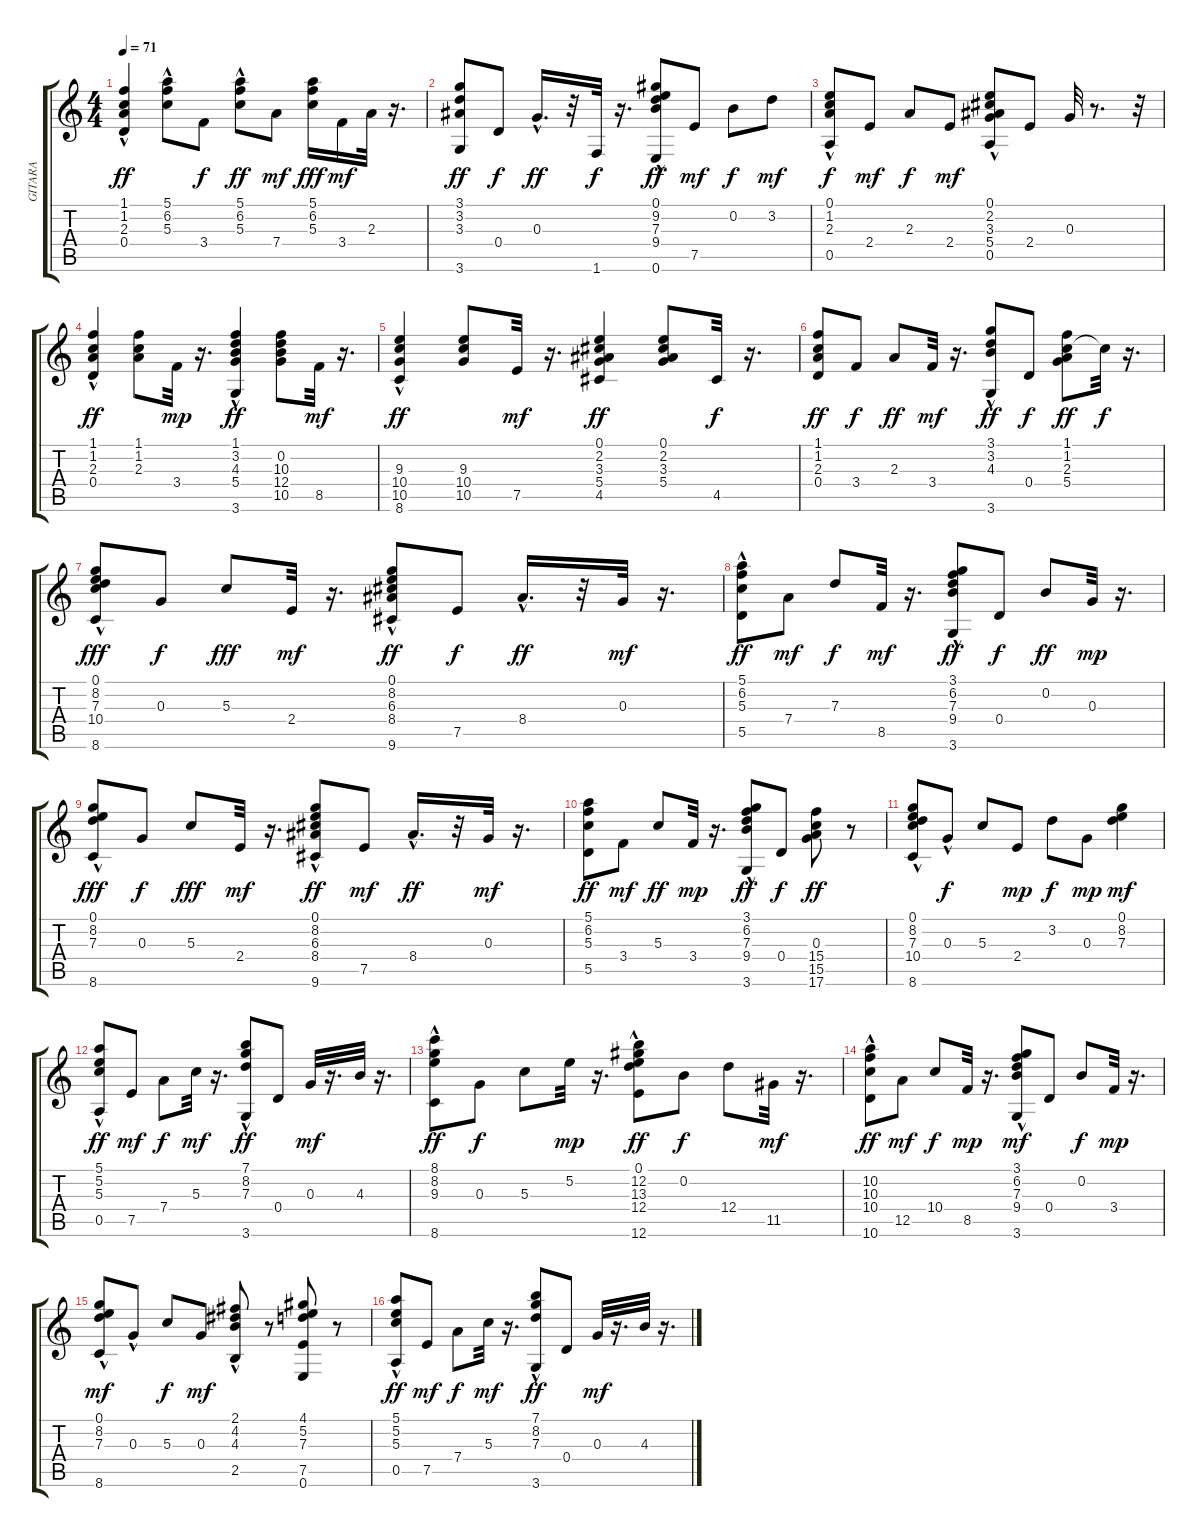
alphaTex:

\track ("GITARA" "GITARA") {instrument electricguitarjazz}
\staff {score tabs}
\tuning (E4 B3 G3 D3 A2 E2) {hide}
\ts (4 4)
\tempo 71
\clef g2
\ks c
(1.1{hac} 1.2{hac} 2.3 0.4{hac}).4{dy ff} (5.1 6.2 5.3{hac}).8 3.4.8{dy f} (5.1 6.2 5.3{hac}).8{dy ff} 7.4.8{dy mf} (5.1 6.2 5.3).16{dy fff} 3.4.16{dy mf} 2.3.32 r.16{d} |
(3.1 3.2 3.3 3.6).8{dy ff} 0.4.8{dy f} 0.3{hac}.16{d dy ff} r.32 1.6.32{dy f} r.16{d} (0.1 9.2{hac} 7.3 9.4 0.6{hac}).8{dy ff} 7.5.8{dy mf} 0.2.8{dy f} 3.2.8{dy mf} |
(0.1{hac} 1.2{hac} 2.3 0.5{hac}).8{dy f} 2.4.8{dy mf} 2.3.8{dy f} 2.4.8{dy mf} (0.1 2.2 3.3 5.4 0.5{hac}).8 2.4.8 0.3.32 r.8{d} r.32 |
(1.1 1.2 2.3 0.4{hac}).4{dy ff} (1.1 1.2 2.3).8 3.4.32{dy mp} r.16{d} (1.1 3.2 4.3 5.4 3.6{hac}).4{dy ff} (0.2 10.3 12.4 10.5).8 8.5.32{dy mf} r.16{d} |
(9.3 10.4 10.5 8.6{hac}).4{dy ff} (9.3 10.4 10.5).8 7.5.32{dy mf} r.16{d} (0.1 2.2 3.3 5.4 4.5).4{dy ff} (0.1 2.2 3.3 5.4).8 4.5.32{dy f} r.16{d} |
(1.1 1.2 2.3 0.4).8{dy ff} 3.4.8{dy f} 2.3.8{dy ff} 3.4.32{dy mf} r.16{d} (3.1 3.2 4.3 3.6{hac}).8{dy ff} 0.4.8{dy f} (1.1 1.2 2.3 5.4).8{dy ff} 1.2{t}.32{dy f} r.16{d} |
(0.1 8.2{hac} 7.3 10.4 8.6{hac}).8{dy fff} 0.3.8{dy f} 5.3.8{dy fff} 2.4.32{dy mf} r.16{d} (0.1 8.2 6.3 8.4 9.6{hac}).8{dy ff} 7.5.8{dy f} 8.4{hac}.16{d dy ff} r.32 0.3.32{dy mf} r.16{d} |
(5.1 6.2{hac} 5.3{hac} 5.5{hac}).8{dy ff} 7.4.8{dy mf} 7.3.8{dy f} 8.5.32{dy mf} r.16{d} (3.1 6.2 7.3 9.4 3.6{hac}).8{dy ff} 0.4.8{dy f} 0.2.8{dy ff} 0.3.32{dy mp} r.16{d} |
(0.1 8.2 7.3 8.6{hac}).8{dy fff} 0.3.8{dy f} 5.3.8{dy fff} 2.4.32{dy mf} r.16{d} (0.1 8.2 6.3{hac} 8.4 9.6{hac}).8{dy ff} 7.5.8{dy mf} 8.4{hac}.16{d dy ff} r.32 0.3.32{dy mf} r.16{d} |
(5.1 6.2 5.3 5.5).8{dy ff} 3.4.8{dy mf} 5.3.8{dy ff} 3.4.32{dy mp} r.16{d} (3.1 6.2 7.3 9.4 3.6{hac}).8{dy ff} 0.4.8{dy f} (0.3 15.4 15.5 17.6).8{dy ff} r.8 |
(0.1 8.2 7.3 10.4 8.6{hac}).8 0.3{hac}.8{dy f} 5.3.8 2.4.8{dy mp} 3.2.8{dy f} 0.3.8{dy mp} (0.1 8.2 7.3).4{dy mf} |
(5.1 5.2{hac} 5.3 0.5{hac}).8{dy ff} 7.5.8{dy mf} 7.4.8{dy f} 5.3.32{dy mf} r.16{d} (7.1 8.2{hac} 7.3 3.6{hac}).8{dy ff} 0.4.8 0.3.32{dy mf} r.16{d} 4.3.32 r.16{d} |
(8.1{hac} 8.2{hac} 9.3 8.6{hac}).8{dy ff} 0.3.8{dy f} 5.3.8 5.2.32{dy mp} r.16{d} (0.1 12.2{hac} 13.3 12.4 12.6).8{dy ff} 0.2.8{dy f} 12.4.8 11.5.32{dy mf} r.16{d} |
(10.2 10.3 10.4 10.6{hac}).8{dy ff} 12.5.8{dy mf} 10.4.8{dy f} 8.5.32{dy mp} r.16{d} (3.1 6.2{hac} 7.3{hac} 9.4 3.6{hac}).8{dy mf} 0.4.8 0.2.8{dy f} 3.4.32{dy mp} r.16{d} |
(0.1 8.2 7.3 8.6{hac}).8{dy mf} 0.3{hac}.8 5.3.8{dy f} 0.3.8{dy mf} (2.1 4.2 4.3{hac} 2.5).8 r.8 (4.1 5.2 7.3 7.5 0.6).8 r.8 |
(5.1 5.2{hac} 5.3 0.5{hac}).8{dy ff} 7.5.8{dy mf} 7.4.8{dy f} 5.3.32{dy mf} r.16{d} (7.1 8.2{hac} 7.3 3.6).8{dy ff} 0.4.8 0.3.32{dy mf} r.16{d} 4.3.32 r.16{d}
